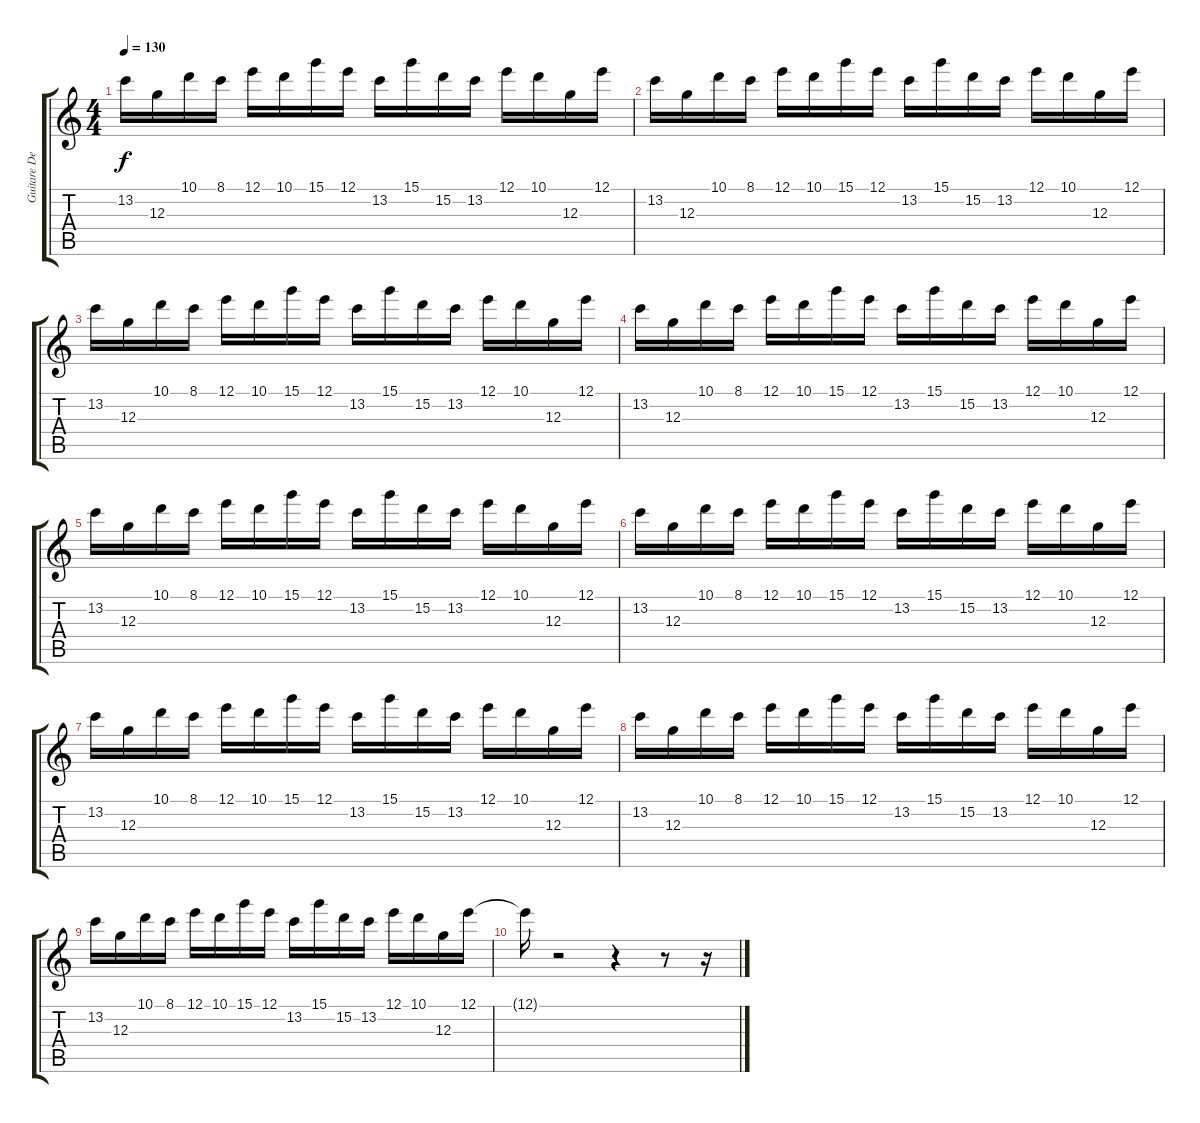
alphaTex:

\track ("Guitare Delay" "Guitare De") {instrument overdrivenguitar}
\staff {score tabs}
\tuning (E4 B3 G3 D3 A2 E2) {hide}
\ts (4 4)
\tempo 130
\clef g2
\ks c
13.2.16{dy f} 12.3.16 10.1.16 8.1.16 12.1.16 10.1.16 15.1.16 12.1.16 13.2.16 15.1.16 15.2.16 13.2.16 12.1.16 10.1.16 12.3.16 12.1.16 |
13.2.16 12.3.16 10.1.16 8.1.16 12.1.16 10.1.16 15.1.16 12.1.16 13.2.16 15.1.16 15.2.16 13.2.16 12.1.16 10.1.16 12.3.16 12.1.16 |
13.2.16 12.3.16 10.1.16 8.1.16 12.1.16 10.1.16 15.1.16 12.1.16 13.2.16 15.1.16 15.2.16 13.2.16 12.1.16 10.1.16 12.3.16 12.1.16 |
13.2.16 12.3.16 10.1.16 8.1.16 12.1.16 10.1.16 15.1.16 12.1.16 13.2.16 15.1.16 15.2.16 13.2.16 12.1.16 10.1.16 12.3.16 12.1.16 |
13.2.16 12.3.16 10.1.16 8.1.16 12.1.16 10.1.16 15.1.16 12.1.16 13.2.16 15.1.16 15.2.16 13.2.16 12.1.16 10.1.16 12.3.16 12.1.16 |
13.2.16 12.3.16 10.1.16 8.1.16 12.1.16 10.1.16 15.1.16 12.1.16 13.2.16 15.1.16 15.2.16 13.2.16 12.1.16 10.1.16 12.3.16 12.1.16 |
13.2.16 12.3.16 10.1.16 8.1.16 12.1.16 10.1.16 15.1.16 12.1.16 13.2.16 15.1.16 15.2.16 13.2.16 12.1.16 10.1.16 12.3.16 12.1.16 |
13.2.16 12.3.16 10.1.16 8.1.16 12.1.16 10.1.16 15.1.16 12.1.16 13.2.16 15.1.16 15.2.16 13.2.16 12.1.16 10.1.16 12.3.16 12.1.16 |
13.2.16 12.3.16 10.1.16 8.1.16 12.1.16 10.1.16 15.1.16 12.1.16 13.2.16 15.1.16 15.2.16 13.2.16 12.1.16 10.1.16 12.3.16 12.1.16 |
12.1{t}.16 r.2 r.4 r.8 r.16
